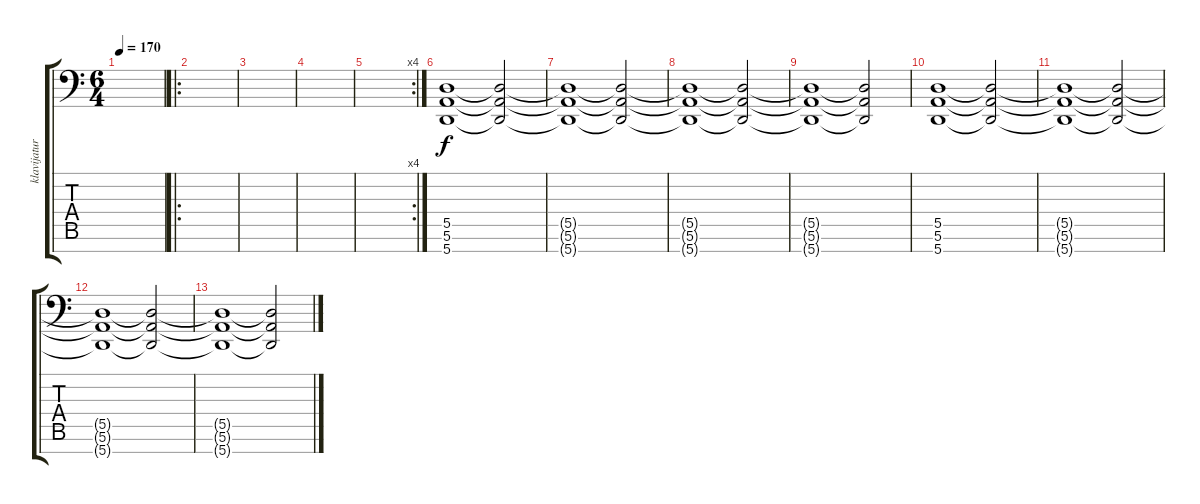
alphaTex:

\track ("klavijatura 1" "klavijatur") {instrument pad4choir}
\staff {score tabs}
\tuning (E4 B3 G3 D3 A2 E2 A1) {hide}
\ts (6 4)
\tempo 170
\clef f4
\ks c
|
\ro
|
|
|
\rc 4
|
(5.5 5.6 5.7).1 (5.5{t} 5.6{t} 5.7{t}).2 |
(5.5{t} 5.6{t} 5.7{t}).1 (5.5{t} 5.6{t} 5.7{t}).2 |
(5.5{t} 5.6{t} 5.7{t}).1 (5.5{t} 5.6{t} 5.7{t}).2 |
(5.5{t} 5.6{t} 5.7{t}).1 (5.5{t} 5.6{t} 5.7{t}).2 |
(5.5 5.6 5.7).1 (5.5{t} 5.6{t} 5.7{t}).2 |
(5.5{t} 5.6{t} 5.7{t}).1 (5.5{t} 5.6{t} 5.7{t}).2 |
(5.5{t} 5.6{t} 5.7{t}).1 (5.5{t} 5.6{t} 5.7{t}).2 |
(5.5{t} 5.6{t} 5.7{t}).1 (5.5{t} 5.6{t} 5.7{t}).2
